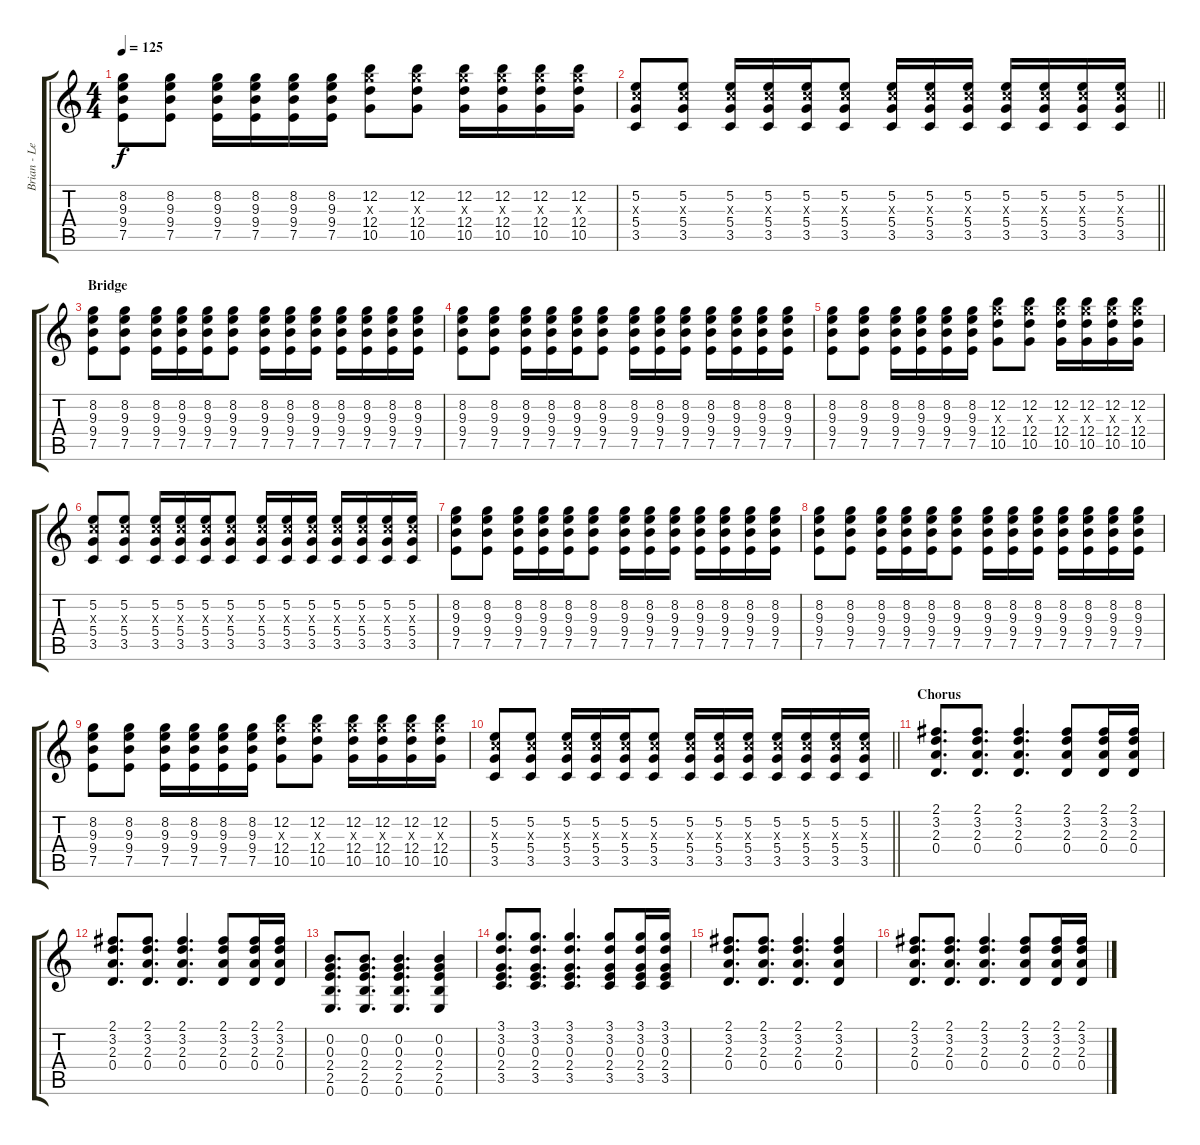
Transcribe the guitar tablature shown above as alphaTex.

\track ("Brian - Lead Guitar" "Brian - Le") {instrument acousticguitarsteel}
\staff {score tabs}
\tuning (E4 B3 G3 D3 A2 E2) {hide}
\ts (4 4)
\tempo 125
\clef g2
\ks c
(8.2 9.3 9.4 7.5).8{dy f} (8.2 9.3 9.4 7.5).8 (8.2 9.3 9.4 7.5).16 (8.2 9.3 9.4 7.5).16 (8.2 9.3 9.4 7.5).16 (8.2 9.3 9.4 7.5).16 (12.2 12.3{x} 12.4 10.5).8 (12.2 12.3{x} 12.4 10.5).8 (12.2 12.3{x} 12.4 10.5).16 (12.2 12.3{x} 12.4 10.5).16 (12.2 12.3{x} 12.4 10.5).16 (12.2 12.3{x} 12.4 10.5).16 |
\barLineRight lightlight
(5.2 5.3{x} 5.4 3.5).8 (5.2 5.3{x} 5.4 3.5).8 (5.2 5.3{x} 5.4 3.5).16 (5.2 5.3{x} 5.4 3.5).16 (5.2 5.3{x} 5.4 3.5).16 (5.2 5.3{x} 5.4 3.5).8 (5.2 5.3{x} 5.4 3.5).16 (5.2 5.3{x} 5.4 3.5).16 (5.2 5.3{x} 5.4 3.5).16 (5.2 5.3{x} 5.4 3.5).16 (5.2 5.3{x} 5.4 3.5).16 (5.2 5.3{x} 5.4 3.5).16 (5.2 5.3{x} 5.4 3.5).16 |
\section ("" "Bridge")
(8.2 9.3 9.4 7.5).8 (8.2 9.3 9.4 7.5).8 (8.2 9.3 9.4 7.5).16 (8.2 9.3 9.4 7.5).16 (8.2 9.3 9.4 7.5).16 (8.2 9.3 9.4 7.5).8 (8.2 9.3 9.4 7.5).16 (8.2 9.3 9.4 7.5).16 (8.2 9.3 9.4 7.5).16 (8.2 9.3 9.4 7.5).16 (8.2 9.3 9.4 7.5).16 (8.2 9.3 9.4 7.5).16 (8.2 9.3 9.4 7.5).16 |
(8.2 9.3 9.4 7.5).8 (8.2 9.3 9.4 7.5).8 (8.2 9.3 9.4 7.5).16 (8.2 9.3 9.4 7.5).16 (8.2 9.3 9.4 7.5).16 (8.2 9.3 9.4 7.5).8 (8.2 9.3 9.4 7.5).16 (8.2 9.3 9.4 7.5).16 (8.2 9.3 9.4 7.5).16 (8.2 9.3 9.4 7.5).16 (8.2 9.3 9.4 7.5).16 (8.2 9.3 9.4 7.5).16 (8.2 9.3 9.4 7.5).16 |
(8.2 9.3 9.4 7.5).8 (8.2 9.3 9.4 7.5).8 (8.2 9.3 9.4 7.5).16 (8.2 9.3 9.4 7.5).16 (8.2 9.3 9.4 7.5).16 (8.2 9.3 9.4 7.5).16 (12.2 12.3{x} 12.4 10.5).8 (12.2 12.3{x} 12.4 10.5).8 (12.2 12.3{x} 12.4 10.5).16 (12.2 12.3{x} 12.4 10.5).16 (12.2 12.3{x} 12.4 10.5).16 (12.2 12.3{x} 12.4 10.5).16 |
(5.2 5.3{x} 5.4 3.5).8 (5.2 5.3{x} 5.4 3.5).8 (5.2 5.3{x} 5.4 3.5).16 (5.2 5.3{x} 5.4 3.5).16 (5.2 5.3{x} 5.4 3.5).16 (5.2 5.3{x} 5.4 3.5).8 (5.2 5.3{x} 5.4 3.5).16 (5.2 5.3{x} 5.4 3.5).16 (5.2 5.3{x} 5.4 3.5).16 (5.2 5.3{x} 5.4 3.5).16 (5.2 5.3{x} 5.4 3.5).16 (5.2 5.3{x} 5.4 3.5).16 (5.2 5.3{x} 5.4 3.5).16 |
(8.2 9.3 9.4 7.5).8 (8.2 9.3 9.4 7.5).8 (8.2 9.3 9.4 7.5).16 (8.2 9.3 9.4 7.5).16 (8.2 9.3 9.4 7.5).16 (8.2 9.3 9.4 7.5).8 (8.2 9.3 9.4 7.5).16 (8.2 9.3 9.4 7.5).16 (8.2 9.3 9.4 7.5).16 (8.2 9.3 9.4 7.5).16 (8.2 9.3 9.4 7.5).16 (8.2 9.3 9.4 7.5).16 (8.2 9.3 9.4 7.5).16 |
(8.2 9.3 9.4 7.5).8 (8.2 9.3 9.4 7.5).8 (8.2 9.3 9.4 7.5).16 (8.2 9.3 9.4 7.5).16 (8.2 9.3 9.4 7.5).16 (8.2 9.3 9.4 7.5).8 (8.2 9.3 9.4 7.5).16 (8.2 9.3 9.4 7.5).16 (8.2 9.3 9.4 7.5).16 (8.2 9.3 9.4 7.5).16 (8.2 9.3 9.4 7.5).16 (8.2 9.3 9.4 7.5).16 (8.2 9.3 9.4 7.5).16 |
(8.2 9.3 9.4 7.5).8 (8.2 9.3 9.4 7.5).8 (8.2 9.3 9.4 7.5).16 (8.2 9.3 9.4 7.5).16 (8.2 9.3 9.4 7.5).16 (8.2 9.3 9.4 7.5).16 (12.2 12.3{x} 12.4 10.5).8 (12.2 12.3{x} 12.4 10.5).8 (12.2 12.3{x} 12.4 10.5).16 (12.2 12.3{x} 12.4 10.5).16 (12.2 12.3{x} 12.4 10.5).16 (12.2 12.3{x} 12.4 10.5).16 |
\barLineRight lightlight
(5.2 5.3{x} 5.4 3.5).8 (5.2 5.3{x} 5.4 3.5).8 (5.2 5.3{x} 5.4 3.5).16 (5.2 5.3{x} 5.4 3.5).16 (5.2 5.3{x} 5.4 3.5).16 (5.2 5.3{x} 5.4 3.5).8 (5.2 5.3{x} 5.4 3.5).16 (5.2 5.3{x} 5.4 3.5).16 (5.2 5.3{x} 5.4 3.5).16 (5.2 5.3{x} 5.4 3.5).16 (5.2 5.3{x} 5.4 3.5).16 (5.2 5.3{x} 5.4 3.5).16 (5.2 5.3{x} 5.4 3.5).16 |
\section ("" "Chorus")
(2.1 3.2 2.3 0.4).8{d} (2.1 3.2 2.3 0.4).8{d} (2.1 3.2 2.3 0.4).4{d} (2.1 3.2 2.3 0.4).8 (2.1 3.2 2.3 0.4).16 (2.1 3.2 2.3 0.4).16 |
(2.1 3.2 2.3 0.4).8{d} (2.1 3.2 2.3 0.4).8{d} (2.1 3.2 2.3 0.4).4{d} (2.1 3.2 2.3 0.4).8 (2.1 3.2 2.3 0.4).16 (2.1 3.2 2.3 0.4).16 |
(0.2 0.3 2.4 2.5 0.6).8{d} (0.2 0.3 2.4 2.5 0.6).8{d} (0.2 0.3 2.4 2.5 0.6).4{d} (0.2 0.3 2.4 2.5 0.6).4 |
(3.1 3.2 0.3 2.4 3.5).8{d} (3.1 3.2 0.3 2.4 3.5).8{d} (3.1 3.2 0.3 2.4 3.5).4{d} (3.1 3.2 0.3 2.4 3.5).8 (3.1 3.2 0.3 2.4 3.5).16 (3.1 3.2 0.3 2.4 3.5).16 |
(2.1 3.2 2.3 0.4).8{d} (2.1 3.2 2.3 0.4).8{d} (2.1 3.2 2.3 0.4).4{d} (2.1 3.2 2.3 0.4).4 |
(2.1 3.2 2.3 0.4).8{d} (2.1 3.2 2.3 0.4).8{d} (2.1 3.2 2.3 0.4).4{d} (2.1 3.2 2.3 0.4).8 (2.1 3.2 2.3 0.4).16 (2.1 3.2 2.3 0.4).16
